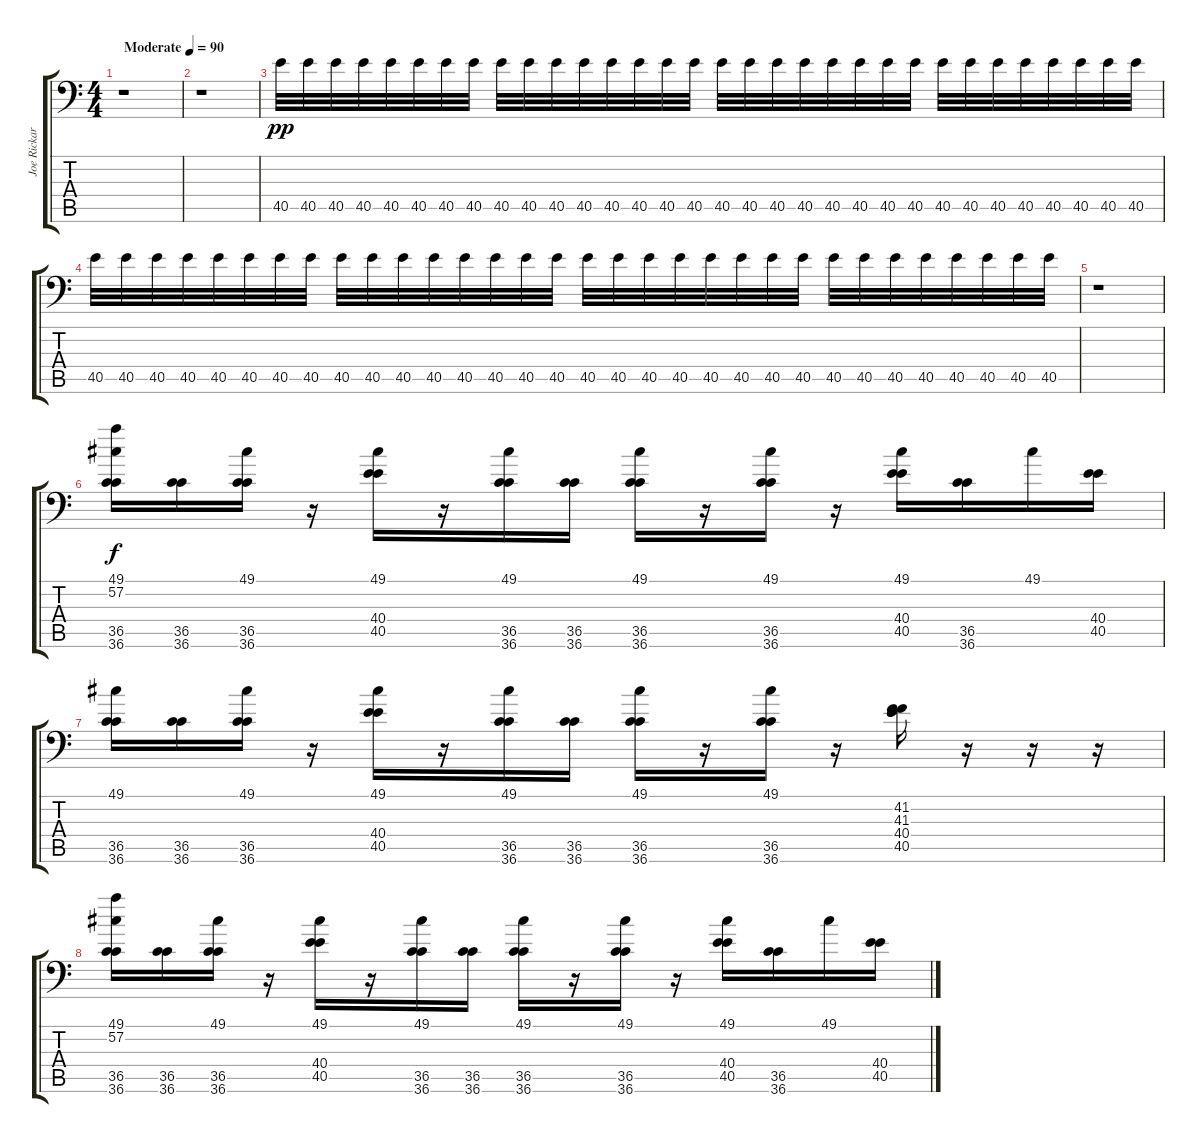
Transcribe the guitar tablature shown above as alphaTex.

\track ("Joe Rickard" "Joe Rickar") {instrument acousticgrandpiano}
\staff {score tabs}
\tuning (C-1 C-1 C-1 C-1 C-1 C-1) {hide}
\ts (4 4)
\tempo (90 "Moderate")
\clef f4
\ks c
r.1{dy pp instrument acousticgrandpiano} |
r.1 |
40.5.32 40.5.32 40.5.32 40.5.32 40.5.32 40.5.32 40.5.32 40.5.32 40.5.32 40.5.32 40.5.32 40.5.32 40.5.32 40.5.32 40.5.32 40.5.32 40.5.32 40.5.32 40.5.32 40.5.32 40.5.32 40.5.32 40.5.32 40.5.32 40.5.32 40.5.32 40.5.32 40.5.32 40.5.32 40.5.32 40.5.32 40.5.32 |
40.5.32 40.5.32 40.5.32 40.5.32 40.5.32 40.5.32 40.5.32 40.5.32 40.5.32 40.5.32 40.5.32 40.5.32 40.5.32 40.5.32 40.5.32 40.5.32 40.5.32 40.5.32 40.5.32 40.5.32 40.5.32 40.5.32 40.5.32 40.5.32 40.5.32 40.5.32 40.5.32 40.5.32 40.5.32 40.5.32 40.5.32 40.5.32 |
r.1 |
(49.1 57.2 36.5 36.6).16{dy f} (36.5 36.6).16 (49.1 36.5 36.6).16 r.16 (49.1 40.4 40.5).16 r.16 (49.1 36.5 36.6).16 (36.5 36.6).16 (49.1 36.5 36.6).16 r.16 (49.1 36.5 36.6).16 r.16 (49.1 40.4 40.5).16 (36.5 36.6).16 49.1.16 (40.4 40.5).16 |
(49.1 36.5 36.6).16 (36.5 36.6).16 (49.1 36.5 36.6).16 r.16 (49.1 40.4 40.5).16 r.16 (49.1 36.5 36.6).16 (36.5 36.6).16 (49.1 36.5 36.6).16 r.16 (49.1 36.5 36.6).16 r.16 (41.2 41.3 40.4 40.5).16 r.16 r.16 r.16 |
(49.1 57.2 36.5 36.6).16 (36.5 36.6).16 (49.1 36.5 36.6).16 r.16 (49.1 40.4 40.5).16 r.16 (49.1 36.5 36.6).16 (36.5 36.6).16 (49.1 36.5 36.6).16 r.16 (49.1 36.5 36.6).16 r.16 (49.1 40.4 40.5).16 (36.5 36.6).16 49.1.16 (40.4 40.5).16
